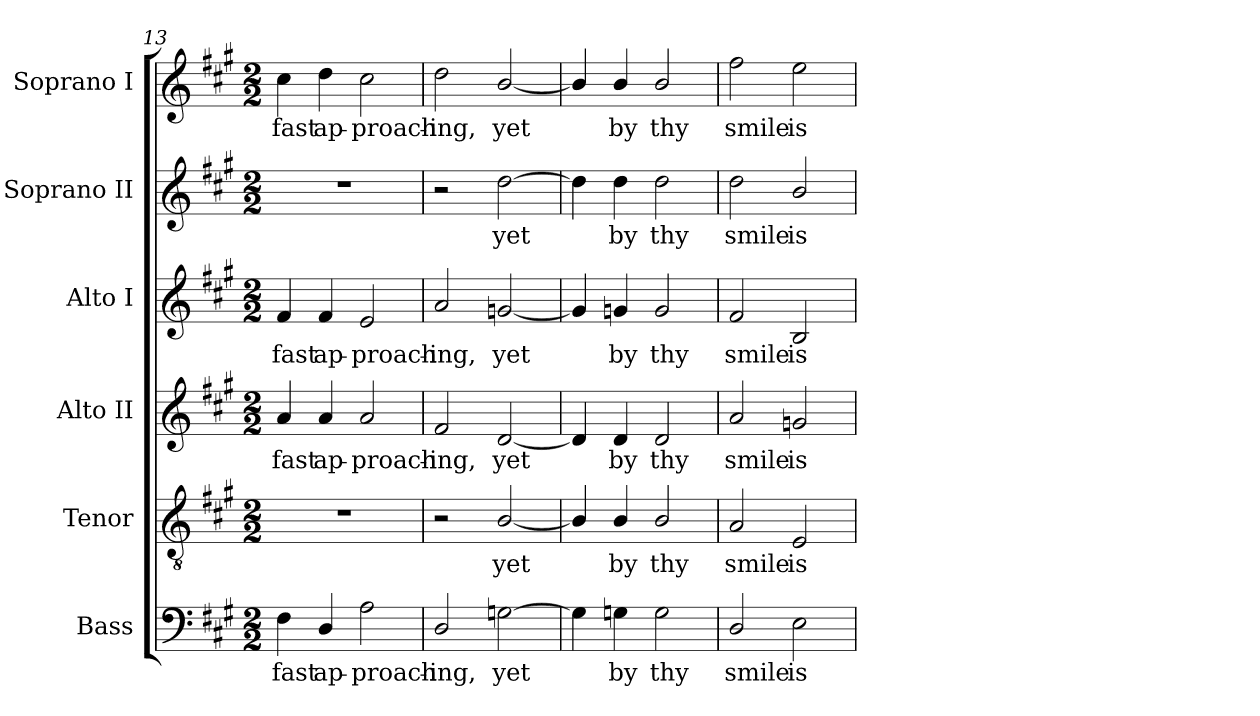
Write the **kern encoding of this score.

**kern	**text	**kern	**text	**kern	**text	**kern	**text	**kern	**text	**kern	**text
*part6	*part6	*part5	*part5	*part4	*part4	*part3	*part3	*part2	*part2	*part1	*part1
*staff6	*staff6	*staff5	*staff5	*staff4	*staff4	*staff3	*staff3	*staff2	*staff2	*staff1	*staff1
*I"Bass	*	*I"Tenor	*	*I"Alto II	*	*I"Alto I	*	*I"Soprano II	*	*I"Soprano I	*
*I'B	*	*I'T.	*	*I'A.	*	*I'A I	*	*I'S II	*	*I'S I	*
*clefF4	*	*clefGv2	*	*clefG2	*	*clefG2	*	*clefG2	*	*clefG2	*
*	*	*ITrd7c12	*	*	*	*	*	*	*	*	*
*k[f#c#g#]	*	*k[f#c#g#]	*	*k[f#c#g#]	*	*k[f#c#g#]	*	*k[f#c#g#]	*	*k[f#c#g#]	*
*A:	*	*A:	*	*A:	*	*A:	*	*A:	*	*A:	*
*M2/2	*	*M2/2	*	*M2/2	*	*M2/2	*	*M2/2	*	*M2/2	*
=13	=13	=13	=13	=13	=13	=13	=13	=13	=13	=13	=13
!	!LO:LY:b:color=#000000	!	!	!	!	!	!	!	!	!	!
!	!	!	!	!	!LO:LY:b:color=#000000	!	!	!	!	!	!
!	!	!	!	!	!	!	!LO:LY:b:color=#000000	!	!	!	!
!	!	!	!	!	!	!	!	!	!	!	!LO:LY:b:color=#000000
4F#i\	fast	1r	.	4ai/	fast	4f#i/	fast	1r	.	4cc#i\	fast
!	!LO:LY:b:color=#000000	!	!	!	!	!	!	!	!	!	!
!	!	!	!	!	!LO:LY:b:color=#000000	!	!	!	!	!	!
!	!	!	!	!	!	!	!LO:LY:b:color=#000000	!	!	!	!
!	!	!	!	!	!	!	!	!	!	!	!LO:LY:b:color=#000000
4Di/	ap-	.	.	4ai/	ap-	4f#i/	ap-	.	.	4ddi\	ap-
!	!LO:LY:b:color=#000000	!	!	!	!	!	!	!	!	!	!
!	!	!	!	!	!LO:LY:b:color=#000000	!	!	!	!	!	!
!	!	!	!	!	!	!	!LO:LY:b:color=#000000	!	!	!	!
!	!	!	!	!	!	!	!	!	!	!	!LO:LY:b:color=#000000
2Ai\	-proach-	.	.	2ai/	-proach-	2ei/	-proach-	.	.	2cc#i\	-proach-
=14	=14	=14	=14	=14	=14	=14	=14	=14	=14	=14	=14
!	!LO:LY:b:color=#000000	!	!	!	!	!	!	!	!	!	!
!	!	!	!	!	!LO:LY:b:color=#000000	!	!	!	!	!	!
!	!	!	!	!	!	!	!LO:LY:b:color=#000000	!	!	!	!
!	!	!	!	!	!	!	!	!	!	!	!LO:LY:b:color=#000000
2Di/	-ing,	2r	.	2f#i/	-ing,	2ai/	-ing,	2r	.	2ddi\	-ing,
!	!LO:LY:b:color=#000000	!	!	!	!	!	!	!	!	!	!
!	!	!	!LO:LY:b:color=#000000	!	!	!	!	!	!	!	!
!	!	!	!	!	!LO:LY:b:color=#000000	!	!	!	!	!	!
!	!	!	!	!	!	!	!LO:LY:b:color=#000000	!	!	!	!
!	!	!	!	!	!	!	!	!	!LO:LY:b:color=#000000	!	!
!	!	!	!	!	!	!	!	!	!	!	!LO:LY:b:color=#000000
[2Gni\	yet	[2BBi/	yet	[2di/	yet	[2gni/	yet	[2ddi\	yet	[2bi/	yet
=15	=15	=15	=15	=15	=15	=15	=15	=15	=15	=15	=15
4Gi\]	.	4BBi/]	.	4di/]	.	4gi/]	.	4ddi\]	.	4bi/]	.
!	!LO:LY:b:color=#000000	!	!	!	!	!	!	!	!	!	!
!	!	!	!LO:LY:b:color=#000000	!	!	!	!	!	!	!	!
!	!	!	!	!	!LO:LY:b:color=#000000	!	!	!	!	!	!
!	!	!	!	!	!	!	!LO:LY:b:color=#000000	!	!	!	!
!	!	!	!	!	!	!	!	!	!LO:LY:b:color=#000000	!	!
!	!	!	!	!	!	!	!	!	!	!	!LO:LY:b:color=#000000
4Gni\	by	4BBi/	by	4di/	by	4gni/	by	4ddi\	by	4bi/	by
!	!LO:LY:b:color=#000000	!	!	!	!	!	!	!	!	!	!
!	!	!	!LO:LY:b:color=#000000	!	!	!	!	!	!	!	!
!	!	!	!	!	!LO:LY:b:color=#000000	!	!	!	!	!	!
!	!	!	!	!	!	!	!LO:LY:b:color=#000000	!	!	!	!
!	!	!	!	!	!	!	!	!	!LO:LY:b:color=#000000	!	!
!	!	!	!	!	!	!	!	!	!	!	!LO:LY:b:color=#000000
2Gi\	thy	2BBi/	thy	2di/	thy	2gi/	thy	2ddi\	thy	2bi/	thy
=16	=16	=16	=16	=16	=16	=16	=16	=16	=16	=16	=16
!	!LO:LY:b:color=#000000	!	!	!	!	!	!	!	!	!	!
!	!	!	!LO:LY:b:color=#000000	!	!	!	!	!	!	!	!
!	!	!	!	!	!LO:LY:b:color=#000000	!	!	!	!	!	!
!	!	!	!	!	!	!	!LO:LY:b:color=#000000	!	!	!	!
!	!	!	!	!	!	!	!	!	!LO:LY:b:color=#000000	!	!
!	!	!	!	!	!	!	!	!	!	!	!LO:LY:b:color=#000000
2Di/	smile	2AAi/	smile	2ai/	smile	2f#i/	smile	2ddi\	smile	2ff#i\	smile
!	!LO:LY:b:color=#000000	!	!	!	!	!	!	!	!	!	!
!	!	!	!LO:LY:b:color=#000000	!	!	!	!	!	!	!	!
!	!	!	!	!	!LO:LY:b:color=#000000	!	!	!	!	!	!
!	!	!	!	!	!	!	!LO:LY:b:color=#000000	!	!	!	!
!	!	!	!	!	!	!	!	!	!LO:LY:b:color=#000000	!	!
!	!	!	!	!	!	!	!	!	!	!	!LO:LY:b:color=#000000
2Ei\	is	2EEi/	is	2gni/	is	2Bi/	is	2bi/	is	2eei\	is
=	=	=	=	=	=	=	=	=	=	=	=
*-	*-	*-	*-	*-	*-	*-	*-	*-	*-	*-	*-
